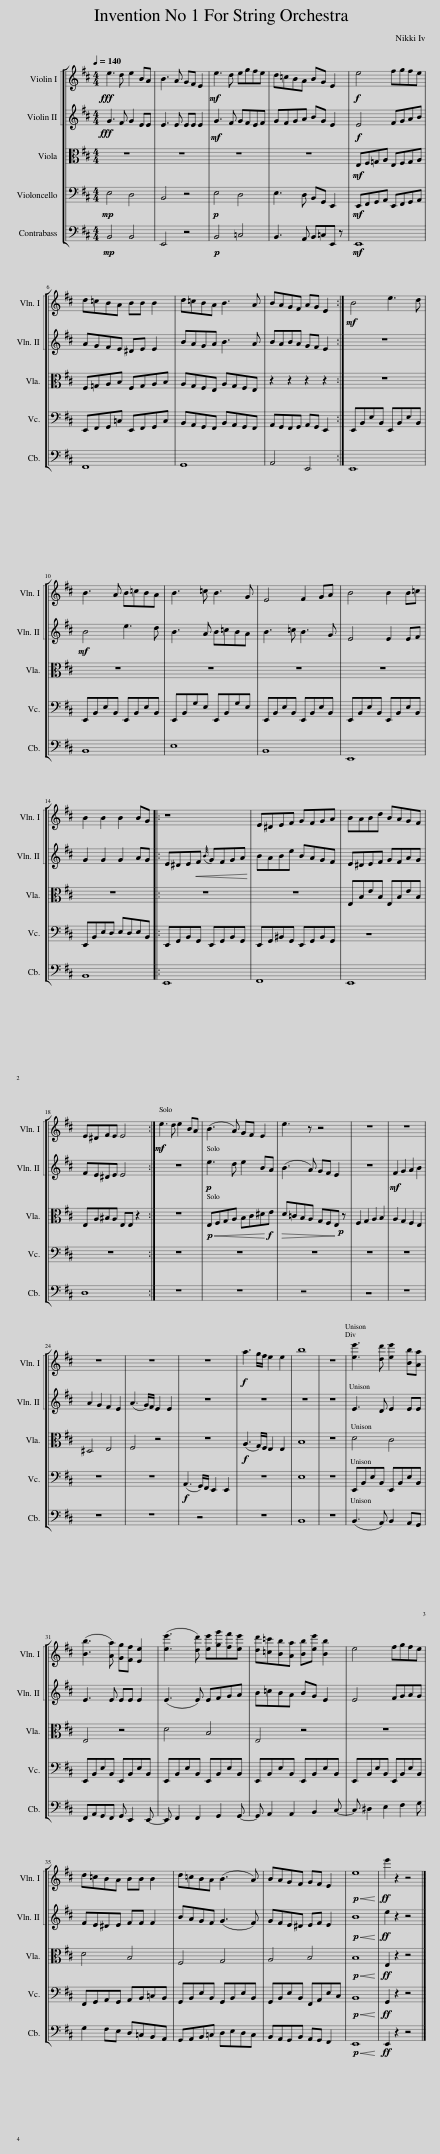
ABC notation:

X:1
%%score [ [ 1 2 ] 3 4 5 ]
L:1/8
Q:1/4=140
M:4/4
I:linebreak $
K:D
V:1 treble
V:2 treble
V:3 alto
V:4 bass
V:5 bass transpose=-12
V:1
!fff! e3 d e2 BA | B3 A GF E2 |!mf! e3 d egfe | d=cBA BG E2 |!f! e4 fgfe |$ %5
 d=cBA BB B2 | d=cBA B3 A | BAGF AG E2 :|!mf! B4 e3 d |$ B3 A B=cBA | %10
 B3 =c B3 G | E4 F2 GA | B4 B2 B=c |$ B2 B2 B2 BG |: z8 | %15
 E^DEF GFGA | BABd BAGF |$ E^DFE E4 :|!mf! e3 d e2 BA | (B3 A) GF E2 | %20
 e3 z z4 | z8 | z8 |$ z8 | z8 | %25
 z8 |!f! a3 g/f/ e2 e2 | b8 | z8 | [ee']3 [dd'] [ee']2 [Bb][Aa] |$ %30
 ([Bb]3 [Aa]) [Gg][Ff] [Ee]2 | ([ee']3 [dd']) [ee'][gg'][ff'][ee'] | [dd'][=c=c'][Bb][Aa] [Bb][ee'] [Bb]2 | e4 fgfe |$ d=cBA BB B2 | %35
 d=cBA (B3 A) | BAGF GF E2 |!p!!<(! e8!<)! |!ff! e'2 z2 z4 |] %39
V:2
!fff! G3 F G2 EE | E3 E EE E2 |!mf! G3 F GFEF | GFGA BG E2 |!f! E4 FGAB |$ %5
 AGFE ^DE E2 | BAGA B3 A | BABA GF E2 :| z8 |$!mf! B4 e3 d | %10
 B3 A B=cBA | B3 =c B3 G | E4 E2 EF |$ G2 G2 G2 AG |: E^DE!<(!F{B} GFGA!<)! | %15
 BABe BAGF | E^DEF GFAG |$ FE^DE E4 :| z8 |!p! e3 d e2 BA | %20
 (B3 A) GF E2 | z8 |!mf! F2 G2 A2 B2 |$ A2 G2 F2 E2 | (A3 G/)F/ E2 E2 | %25
 z8 | z8 | z8 | z8 | E3 D E2 EE |$ %30
 E3 E EE E2 | (E3 E) EFGA | B=cBA BG E2 | E4 FGAG |$ FE^DE FF F2 | %35
 BAGF (G3 F) | GFE^D EF E2 |!p!!<(! B8!<)! |!ff! e2 z2 z4 |] %39
V:3
 z8 | z8 | z8 | z8 |!mf! E,F,=G,A, E,F,G,A, |$ %5
 F,=G,A,B, F,G,A,B, | A,G,F,E, A,G,F,E, | z2 z2 z2 z2 :| z8 |$ z8 | %10
 z8 | z8 | z8 |$ z8 |: z8 | %15
 z8 | E,B,EB, E,B,EB, |$ E,A,^B,A, E,E, z2 :| z8 |!p!!<(! E,F,G,A, B,C^D!f!E!<)! | %20
!>(! D=CB,A, G,F,E,!p! z!>)! | F,2 G,2 A,2 B,2 | A,2 G,2 F,2 E,2 |$ ^D,4 E,4 | F,4 z4 | %25
 z8 |!f! (A,3 G,/)F,/ E,2 E,2 | B,8 | z8 | D4 C4 |$ %30
 E,4 z4 | D4 B,4 | E,4 z4 | z8 |$ D4 B,4 | %35
 F,4 G,4 | A,4 B,4 |!p!!<(! B,8!<)! |!ff! E,2 z2 z4 |] %39
V:4
!mp! E,4 D,4 | B,,4 z4 |!p! E,4 D,4 | E,3 D, B,,G,, E,,2 |!mf! E,,F,,G,,A,, E,,F,,G,,A,, |$ %5
 E,,F,,G,,=C, E,,F,,G,,C, | B,,A,,G,,F,, B,,A,,G,,F,, | A,,G,,F,,G,, A,,G,, E,,2 :| E,,B,,E,B,, E,,B,,E,B,, |$ E,,B,,E,B,, E,,B,,E,B,, | %10
 E,,B,,G,E, E,,B,,G,E, | E,,B,,E,B,, E,,B,,E,B,, | E,,B,,E,B,, E,,B,,E,B,, |$ E,,B,,E,D, E,D,E,B,, |: E,,G,,B,,G,, E,,G,,B,,G,, | %15
 E,,G,,^B,,G,, E,,G,,B,,G,, | z8 |$ z8 :| z8 | z8 | %20
 z8 | z8 | z8 |$ z8 | z8 | %25
!f! (A,,3 G,,/)F,,/ E,,2 E,,2 | z8 | E,8 | z8 | E,,B,,E,B,, E,,B,,E,B,, |$ %30
 E,,B,,E,B,, E,,B,,E,B,, | E,,B,,E,B,, E,,B,,E,B,, | E,,B,,E,B,, E,,B,,E,B,, | E,,B,,E,B,, E,,B,,E,B,, |$ F,,G,,A,,G,, A,,B,,=C,B,, | %35
 G,,B,,E,B,, G,,B,,E,B,, | G,,B,,E,B,, F,,A,,E,C, |!p!!<(! B,,8!<)! |!ff! G,,2 z2 z4 |] %39
V:5
!mp! B,,4 B,,4 | E,,4 z4 |!p! B,,4 =C,4 | B,,3 A,, B,,=C,E,, z |!mf! E,,8 |$ %5
 F,,8 | G,,8 | A,,4 E,,4 :| E,,8 |$ B,,8 | %10
 E,8 | B,,8 | E,,8 |$ B,,8 |: E,,8 | %15
 F,,8 | E,,8 |$ D,8 :| z8 | z8 | %20
 z8 | z8 | z8 |$ z8 | z8 | %25
 z8 | z8 | B,,8 | z8 | (B,,3 A,,) B,,2 A,,G,, |$ %30
 F,,A,,G,,F,, G,, E,,2 E,,- | E,, F,,2 F,,2 G,,2 G,,- | G,, A,,2 A,,2 B,,2 C,- | C, ^D,2 E,2 F,2 G, |$ G,2 F,E, D,=C,B,,A,, | %35
 G,,A,,B,,=C, D,E,D,C, | B,,A,,G,,B,, A,,G,, F,,2 |!p!!<(! E,,8!<)! |!ff! E,,2 z2 z4 |] %39
